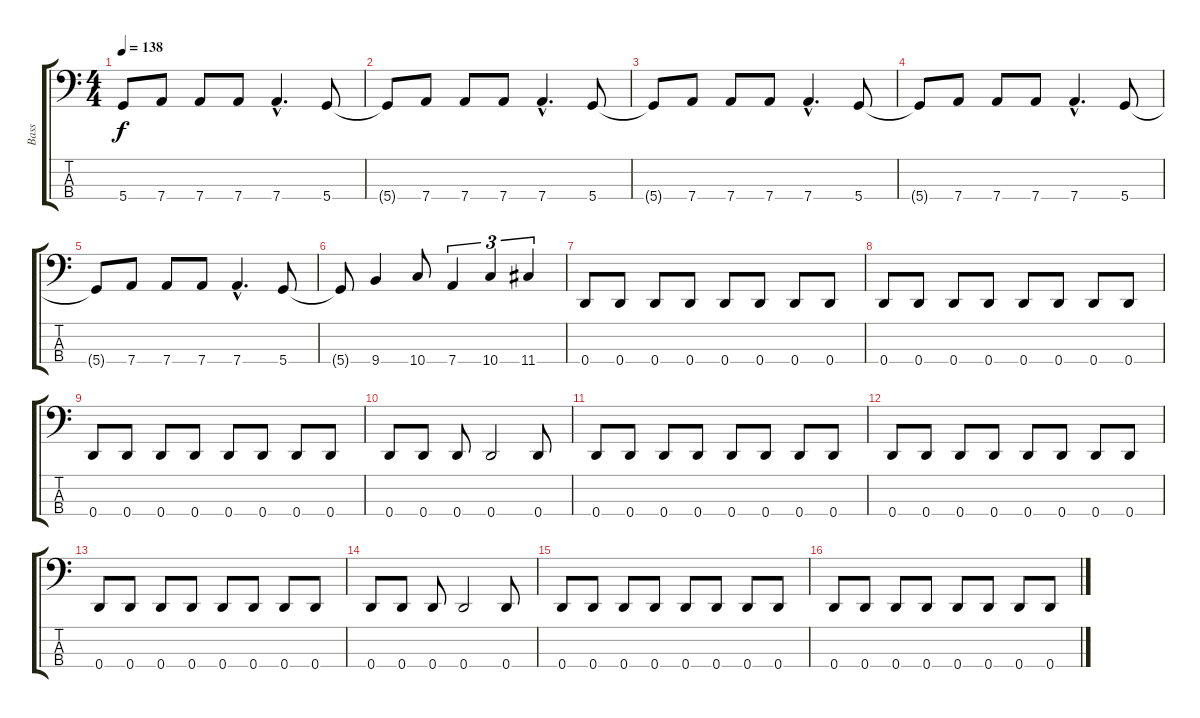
\track ("Bass" "Bass") {instrument electricbassfinger}
\staff {score tabs}
\tuning (G2 D2 A1 D1) {hide}
\ts (4 4)
\tempo 138
\clef f4
\ks c
5.4{t}.8{dy f} 7.4.8 7.4.8 7.4.8 7.4{hac}.4{d} 5.4.8 |
5.4{t}.8 7.4.8 7.4.8 7.4.8 7.4{hac}.4{d} 5.4.8 |
5.4{t}.8 7.4.8 7.4.8 7.4.8 7.4{hac}.4{d} 5.4.8 |
5.4{t}.8 7.4.8 7.4.8 7.4.8 7.4{hac}.4{d} 5.4.8 |
5.4{t}.8 7.4.8 7.4.8 7.4.8 7.4{hac}.4{d} 5.4.8 |
5.4{t}.8 9.4.4 10.4.8 7.4.4{tu (3 2)} 10.4.4{tu (3 2)} 11.4.4{tu (3 2)} |
0.4.8 0.4.8 0.4.8 0.4.8 0.4.8 0.4.8 0.4.8 0.4.8 |
0.4.8 0.4.8 0.4.8 0.4.8 0.4.8 0.4.8 0.4.8 0.4.8 |
0.4.8 0.4.8 0.4.8 0.4.8 0.4.8 0.4.8 0.4.8 0.4.8 |
0.4.8 0.4.8 0.4.8 0.4.2 0.4.8 |
0.4.8 0.4.8 0.4.8 0.4.8 0.4.8 0.4.8 0.4.8 0.4.8 |
0.4.8 0.4.8 0.4.8 0.4.8 0.4.8 0.4.8 0.4.8 0.4.8 |
0.4.8 0.4.8 0.4.8 0.4.8 0.4.8 0.4.8 0.4.8 0.4.8 |
0.4.8 0.4.8 0.4.8 0.4.2 0.4.8 |
0.4.8 0.4.8 0.4.8 0.4.8 0.4.8 0.4.8 0.4.8 0.4.8 |
0.4.8 0.4.8 0.4.8 0.4.8 0.4.8 0.4.8 0.4.8 0.4.8
